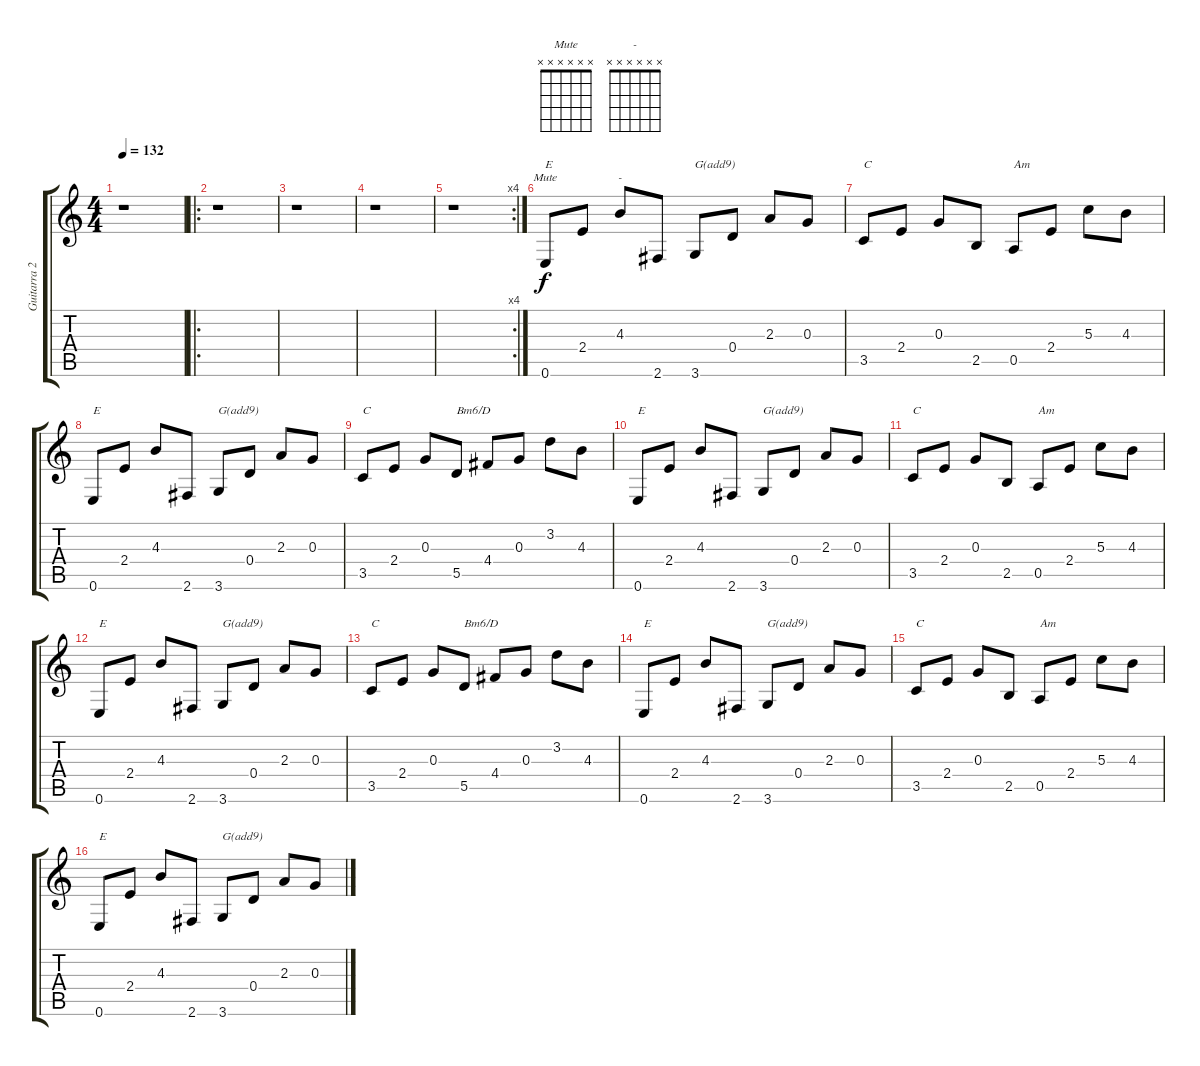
\track ("Guitarra 2" "Guitarra 2") {instrument distortionguitar}
\staff {score tabs}
\tuning (E4 B3 G3 D3 A2 E2) {hide}
\chord ("Mute" x x x x x x) {firstfret 0}
\chord ("-" x x x x x x) {firstfret 0}
\ts (4 4)
\tempo 132
\clef g2
\ks c
r.1{dy f instrument distortionguitar} |
\ro
r.1 |
r.1 |
r.1 |
\rc 4
r.1 |
0.6.8{ch "Mute" txt "E"} 2.4.8 4.3.8{ch "-"} 2.6.8 3.6.8{txt "G(add9)"} 0.4.8 2.3.8 0.3.8 |
3.5.8{txt "C"} 2.4.8 0.3.8 2.5.8 0.5.8{txt "Am"} 2.4.8 5.3.8 4.3.8 |
0.6.8{txt "E"} 2.4.8 4.3.8 2.6.8 3.6.8{txt "G(add9)"} 0.4.8 2.3.8 0.3.8 |
3.5.8{txt "C"} 2.4.8 0.3.8 5.5.8{txt "Bm6/D"} 4.4.8 0.3.8 3.2.8 4.3.8 |
0.6.8{txt "E"} 2.4.8 4.3.8 2.6.8 3.6.8{txt "G(add9)"} 0.4.8 2.3.8 0.3.8 |
3.5.8{txt "C"} 2.4.8 0.3.8 2.5.8 0.5.8{txt "Am"} 2.4.8 5.3.8 4.3.8 |
0.6.8{txt "E"} 2.4.8 4.3.8 2.6.8 3.6.8{txt "G(add9)"} 0.4.8 2.3.8 0.3.8 |
3.5.8{txt "C"} 2.4.8 0.3.8 5.5.8{txt "Bm6/D"} 4.4.8 0.3.8 3.2.8 4.3.8 |
0.6.8{txt "E"} 2.4.8 4.3.8 2.6.8 3.6.8{txt "G(add9)"} 0.4.8 2.3.8 0.3.8 |
3.5.8{txt "C"} 2.4.8 0.3.8 2.5.8 0.5.8{txt "Am"} 2.4.8 5.3.8 4.3.8 |
0.6.8{txt "E"} 2.4.8 4.3.8 2.6.8 3.6.8{txt "G(add9)"} 0.4.8 2.3.8 0.3.8
